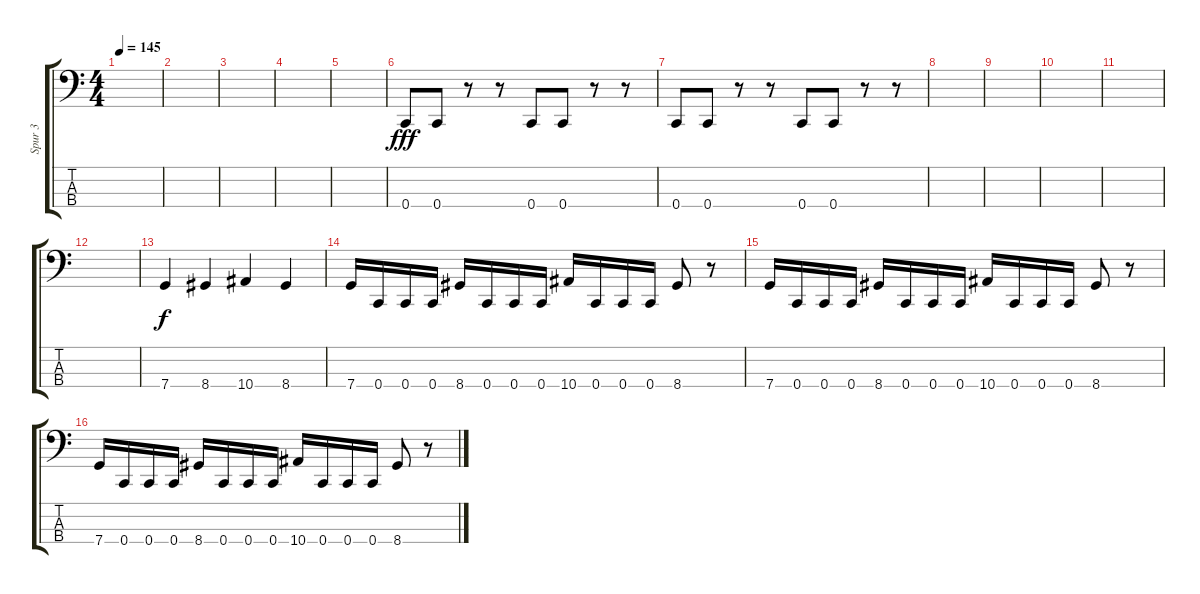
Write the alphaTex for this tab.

\track ("Spur 3" "Spur 3") {instrument electricbasspick}
\staff {score tabs}
\tuning (F2 C2 G1 C1) {hide}
\ts (4 4)
\tempo 145
\clef f4
\ks c
|
|
|
|
|
0.4.8{dy fff} 0.4.8 r.8 r.8 0.4.8 0.4.8 r.8 r.8 |
0.4.8 0.4.8 r.8 r.8 0.4.8 0.4.8 r.8 r.8 |
|
|
|
|
|
7.4.4{dy f} 8.4.4 10.4.4 8.4.4 |
7.4.16 0.4.16 0.4.16 0.4.16 8.4.16 0.4.16 0.4.16 0.4.16 10.4.16 0.4.16 0.4.16 0.4.16 8.4.8 r.8 |
7.4.16 0.4.16 0.4.16 0.4.16 8.4.16 0.4.16 0.4.16 0.4.16 10.4.16 0.4.16 0.4.16 0.4.16 8.4.8 r.8 |
7.4.16 0.4.16 0.4.16 0.4.16 8.4.16 0.4.16 0.4.16 0.4.16 10.4.16 0.4.16 0.4.16 0.4.16 8.4.8 r.8
